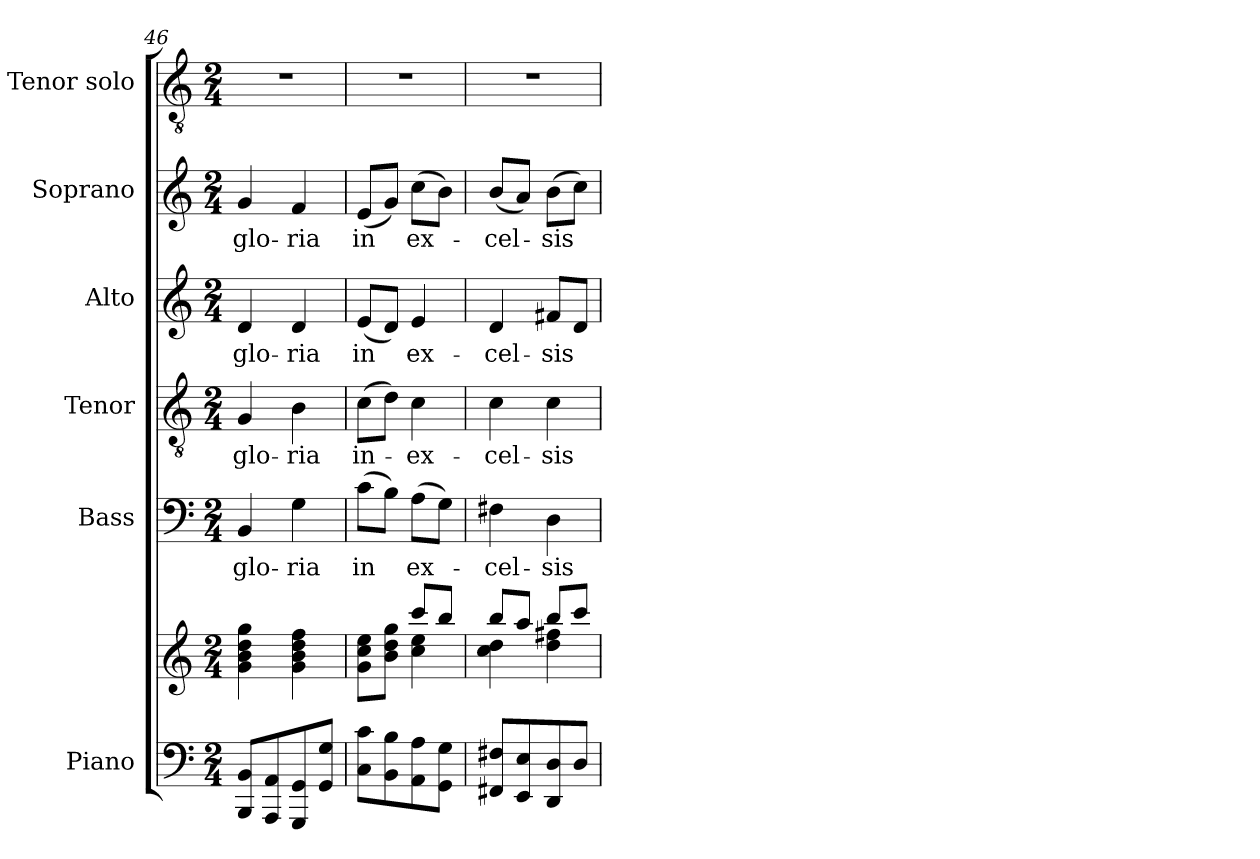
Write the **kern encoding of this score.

**kern	**kern	**kern	**text	**kern	**text	**kern	**text	**kern	**text	**kern
*part6	*part6	*part5	*part5	*part4	*part4	*part3	*part3	*part2	*part2	*part1
*staff7	*staff6	*staff5	*staff5	*staff4	*staff4	*staff3	*staff3	*staff2	*staff2	*staff1
*I"Piano	*	*I"Bass	*	*I"Tenor	*	*I"Alto	*	*I"Soprano	*	*I"Tenor solo
*I'Pno.	*	*I'B.	*	*I'T.	*	*I'A.	*	*I'S.	*	*I'T.s
*clefF4	*clefG2	*clefF4	*	*clefGv2	*	*clefG2	*	*clefG2	*	*clefGv2
*k[]	*k[]	*k[]	*	*k[]	*	*k[]	*	*k[]	*	*k[]
*M2/4	*M2/4	*M2/4	*	*M2/4	*	*M2/4	*	*M2/4	*	*M2/4
=46	=46	=46	=46	=46	=46	=46	=46	=46	=46	=46
!	!	!	!LO:LY:b	!	!LO:LY:b	!	!LO:LY:b	!	!LO:LY:b	!
8BBB/ 8BB/L	4g\ 4b\ 4dd\ 4gg\	4BB/	glo-	4G/	glo-	4d/	glo-	4g/	glo-	2r
8AAA/ 8AA/	.	.	.	.	.	.	.	.	.	.
!	!	!	!LO:LY:b	!	!LO:LY:b	!	!LO:LY:b	!	!LO:LY:b	!
8GGG/ 8GG/	4g\ 4b\ 4dd\ 4ff\	4G\	-ria	4B\	-ria	4d/	-ria	4f/	-ria	.
8GG/ 8G/J	.	.	.	.	.	.	.	.	.	.
=47	=47	=47	=47	=47	=47	=47	=47	=47	=47	=47
*	*^	*	*	*	*	*	*	*	*	*
!	!	!	!	!LO:LY:b	!	!LO:LY:b	!	!LO:LY:b	!	!LO:LY:b	!
8C\ 8c\L	8g\ 8cc\ 8ee\L	4ryy	(>8c\L	in	(>8c\L	in-	(<8e/L	in	(<8e/L	in	2r
8BB\ 8B\	8b\ 8dd\ 8gg\J	.	8B\J)	.	8d\J)	.	8d/J)	.	8g/J)	.	.
!	!	!	!	!LO:LY:b	!	!LO:LY:b	!	!LO:LY:b	!	!LO:LY:b	!
8AA\ 8A\	8ccc/L	4cc\ 4ee\	(>8A\L	ex-	4c\	-ex-	4e/	ex-	(>8cc\L	ex-	.
8GG\ 8G\J	8bb/J	.	8G\J)	.	.	.	.	.	8b\J)	.	.
=48	=48	=48	=48	=48	=48	=48	=48	=48	=48	=48	=48
!	!	!	!	!LO:LY:b	!	!LO:LY:b	!	!LO:LY:b	!	!LO:LY:b	!
8FF#X/ 8F#X/L	8bb/L	4cc\ 4dd\	4F#X\	-cel-	4c\	-cel-	4d/	-cel-	(<8b/L	-cel-	2r
8EE/ 8E/	8aa/J	.	.	.	.	.	.	.	8a/J)	.	.
!	!	!	!	!LO:LY:b	!	!LO:LY:b	!	!LO:LY:b	!	!LO:LY:b	!
8DD/ 8D/	8bb/L	4dd\ 4ff#X\	4D\	-sis	4c\	-sis	8f#X/L	-sis	(>8b\L	-sis	.
8D/J	8ccc/J	.	.	.	.	.	8d/J	.	8cc\J)	.	.
*	*v	*v	*	*	*	*	*	*	*	*	*
=	=	=	=	=	=	=	=	=	=	=
*-	*-	*-	*-	*-	*-	*-	*-	*-	*-	*-
